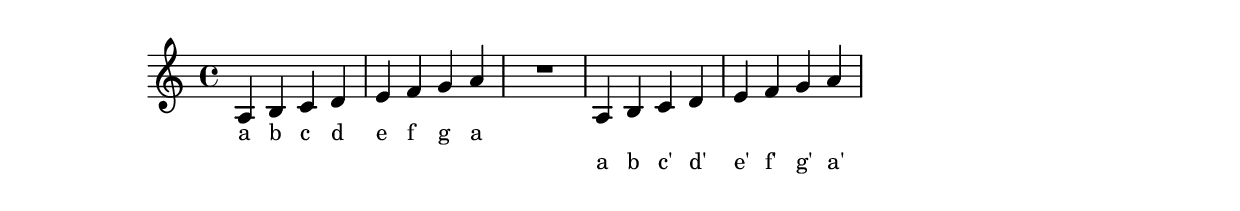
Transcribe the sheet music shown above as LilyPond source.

%% DO NOT EDIT this file manually; it is automatically
%% generated from LSR http://lsr.dsi.unimi.it
%% Make any changes in LSR itself, or in Documentation/snippets/new/ ,
%% and then run scripts/auxiliar/makelsr.py
%%
%% This file is in the public domain.
\version "2.12.2"

\header {
  lsrtags = "tweaks-and-overrides"

%% Translation of GIT committish: fa19277d20f8ab0397c560eb0e7b814bd804ecec
  texidoces = "
Se puede usar el contexto @code{NoteNames} para imprimir el valor
textual de las notas.  La propiedad @code{printOctaveNames} activa o
desactiva la representación de la octava de las notas.

"
  doctitlees = "Impresión de los nombres de las notas con o sin indicación de la octava"



  texidoc = "
The @code{NoteNames} context can be used to print the text value of
notes.  The @code{printOctaveNames} property turns on or off the
representation of the octave of the note.

"
  doctitle = "Printing note names with and without an octave marker"
} % begin verbatim

scale = \relative c' {
  a4 b c d
  e4 f g a
}

\new Staff {
  <<
    \scale
    \context NoteNames {
      \set printOctaveNames = ##f
      \scale
    }
  >>
  R1
  <<
    \scale
    \context NoteNames {
      \set printOctaveNames = ##t
      \scale
    }
  >>
}

